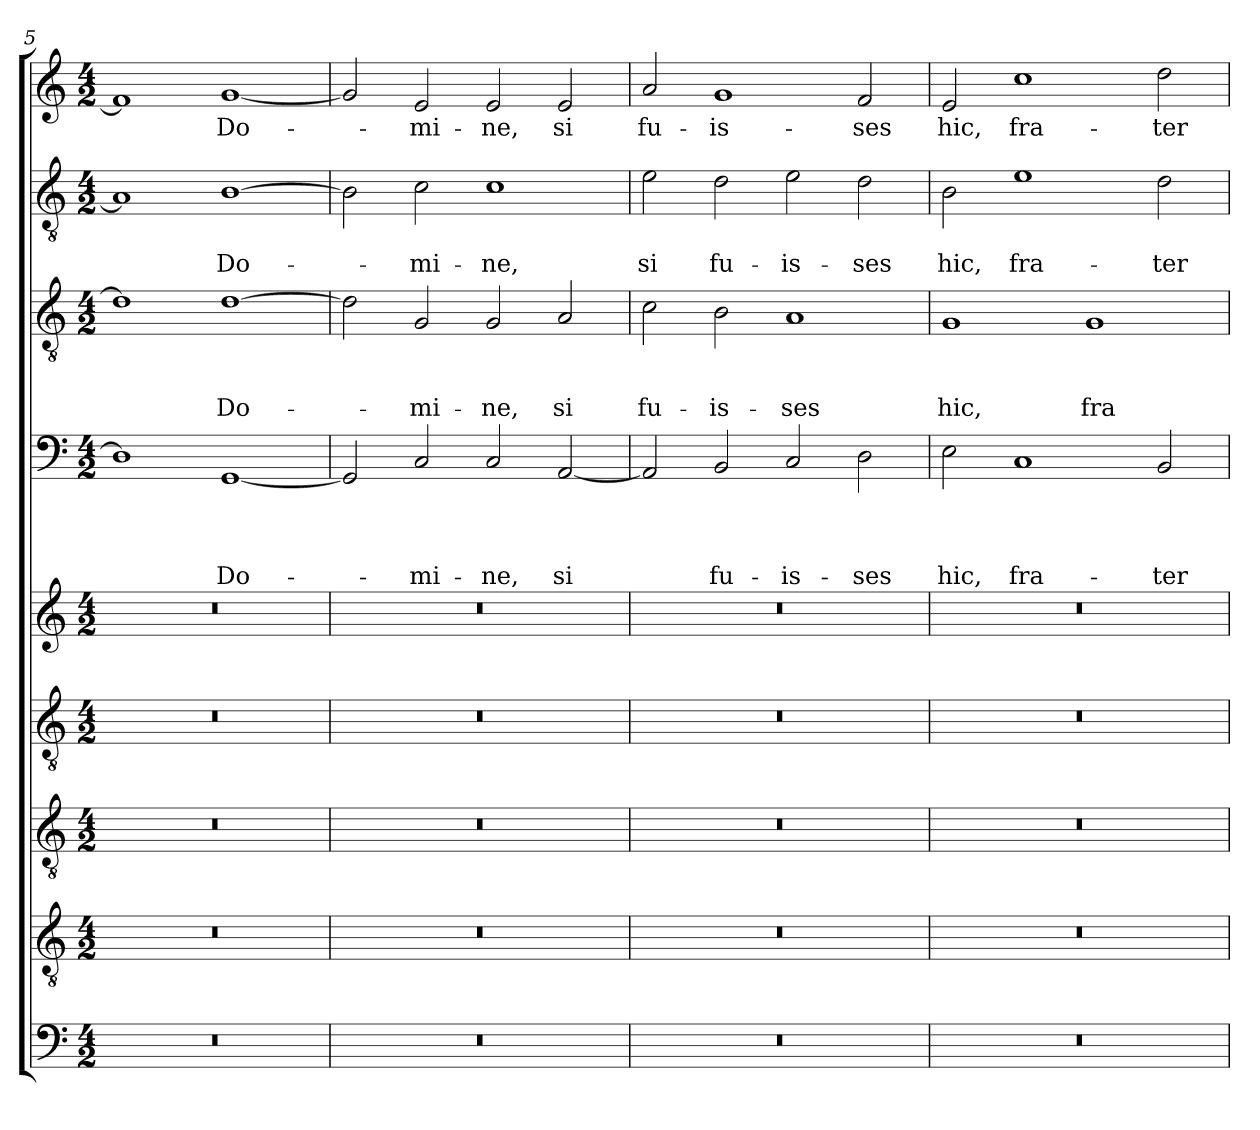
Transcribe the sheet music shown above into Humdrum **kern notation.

**kern	**kern	**kern	**kern	**kern	**kern	**text	**text	**text	**text	**kern	**text	**text	**text	**kern	**text	**text	**kern	**text
*part9	*part8	*part7	*part6	*part5	*part4	*part4	*part4	*part4	*part4	*part3	*part3	*part3	*part3	*part2	*part2	*part2	*part1	*part1
*staff9	*staff8	*staff7	*staff6	*staff5	*staff4	*staff4	*staff4	*staff4	*staff4	*staff3	*staff3	*staff3	*staff3	*staff2	*staff2	*staff2	*staff1	*staff1
*clefF4	*clefGv2	*clefGv2	*clefGv2	*clefG2	*clefF4	*	*	*	*	*clefGv2	*	*	*	*clefGv2	*	*	*clefG2	*
*k[]	*k[]	*k[]	*k[]	*k[]	*k[]	*	*	*	*	*k[]	*	*	*	*k[]	*	*	*k[]	*
*a:	*a:	*a:	*a:	*a:	*a:	*	*	*	*	*a:	*	*	*	*a:	*	*	*a:	*
*M4/2	*M4/2	*M4/2	*M4/2	*M4/2	*M4/2	*	*	*	*	*M4/2	*	*	*	*M4/2	*	*	*M4/2	*
=5	=5	=5	=5	=5	=5	=5	=5	=5	=5	=5	=5	=5	=5	=5	=5	=5	=5	=5
0r	0r	0r	0r	0r	1D]	.	.	.	.	1d]	.	.	.	1A]	.	.	1f#]	.
!	!	!	!	!	!	!	!	!	!LO:LY:b	!	!	!	!LO:LY:b	!	!	!LO:LY:b	!	!LO:LY:b
.	.	.	.	.	[1GG	.	.	.	Do-	[1d	.	.	Do-	[1B	.	Do-	[1g	Do-
=6	=6	=6	=6	=6	=6	=6	=6	=6	=6	=6	=6	=6	=6	=6	=6	=6	=6	=6
0r	0r	0r	0r	0r	2GG/]	.	.	.	.	2d\]	.	.	.	2B\]	.	.	2g/]	.
!	!	!	!	!	!	!	!	!	!LO:LY:b	!	!	!	!LO:LY:b	!	!	!LO:LY:b	!	!LO:LY:b
.	.	.	.	.	2C/	.	.	.	-mi-	2G/	.	.	-mi-	2c\	.	-mi-	2e/	-mi-
!	!	!	!	!	!	!	!	!	!LO:LY:b	!	!	!	!LO:LY:b	!	!	!LO:LY:b	!	!LO:LY:b
.	.	.	.	.	2C/	.	.	.	-ne,	2G/	.	.	-ne,	1c	.	-ne,	2e/	-ne,
!	!	!	!	!	!	!	!	!	!LO:LY:b	!	!	!	!LO:LY:b	!	!	!	!	!LO:LY:b
.	.	.	.	.	[2AA/	.	.	.	si	2A/	.	.	si	.	.	.	2e/	si
!!LO:LB:g=z
=7	=7	=7	=7	=7	=7	=7	=7	=7	=7	=7	=7	=7	=7	=7	=7	=7	=7	=7
!	!	!	!	!	!	!	!	!	!	!	!	!	!LO:LY:b	!	!	!LO:LY:b	!	!LO:LY:b
0r	0r	0r	0r	0r	2AA/]	.	.	.	.	2c\	.	.	fu-	2e\	.	si	2a/	fu-
!	!	!	!	!	!	!	!	!	!LO:LY:b	!	!	!	!LO:LY:b	!	!	!LO:LY:b	!	!LO:LY:b
.	.	.	.	.	2BB/	.	.	.	fu-	2B\	.	.	-is-	2d\	.	fu-	1g	-is-
!	!	!	!	!	!	!	!	!	!LO:LY:b	!	!	!	!LO:LY:b	!	!	!LO:LY:b	!	!
.	.	.	.	.	2C/	.	.	.	-is-	1A	.	.	-ses	2e\	.	-is-	.	.
!	!	!	!	!	!	!	!	!	!LO:LY:b	!	!	!	!	!	!	!LO:LY:b	!	!LO:LY:b
.	.	.	.	.	2D\	.	.	.	-ses	.	.	.	.	2d\	.	-ses	2f/	-ses
=8	=8	=8	=8	=8	=8	=8	=8	=8	=8	=8	=8	=8	=8	=8	=8	=8	=8	=8
!	!	!	!	!	!	!	!	!	!LO:LY:b	!	!	!	!LO:LY:b	!	!	!LO:LY:b	!	!LO:LY:b
0r	0r	0r	0r	0r	2E\	.	.	.	hic,	1G	.	.	hic,	2B\	.	hic,	2e/	hic,
!	!	!	!	!	!	!	!	!	!LO:LY:b	!	!	!	!	!	!	!LO:LY:b	!	!LO:LY:b
.	.	.	.	.	1C	.	.	.	fra-	.	.	.	.	1e	.	fra-	1cc	fra-
!	!	!	!	!	!	!	!	!	!	!	!	!	!LO:LY:b	!	!	!	!	!
.	.	.	.	.	.	.	.	.	.	1G	.	.	fra-	.	.	.	.	.
!	!	!	!	!	!	!	!	!	!LO:LY:b	!	!	!	!	!	!	!LO:LY:b	!	!LO:LY:b
.	.	.	.	.	2BB/	.	.	.	-ter	.	.	.	.	2d\	.	-ter	2dd\	-ter
=	=	=	=	=	=	=	=	=	=	=	=	=	=	=	=	=	=	=
*-	*-	*-	*-	*-	*-	*-	*-	*-	*-	*-	*-	*-	*-	*-	*-	*-	*-	*-
